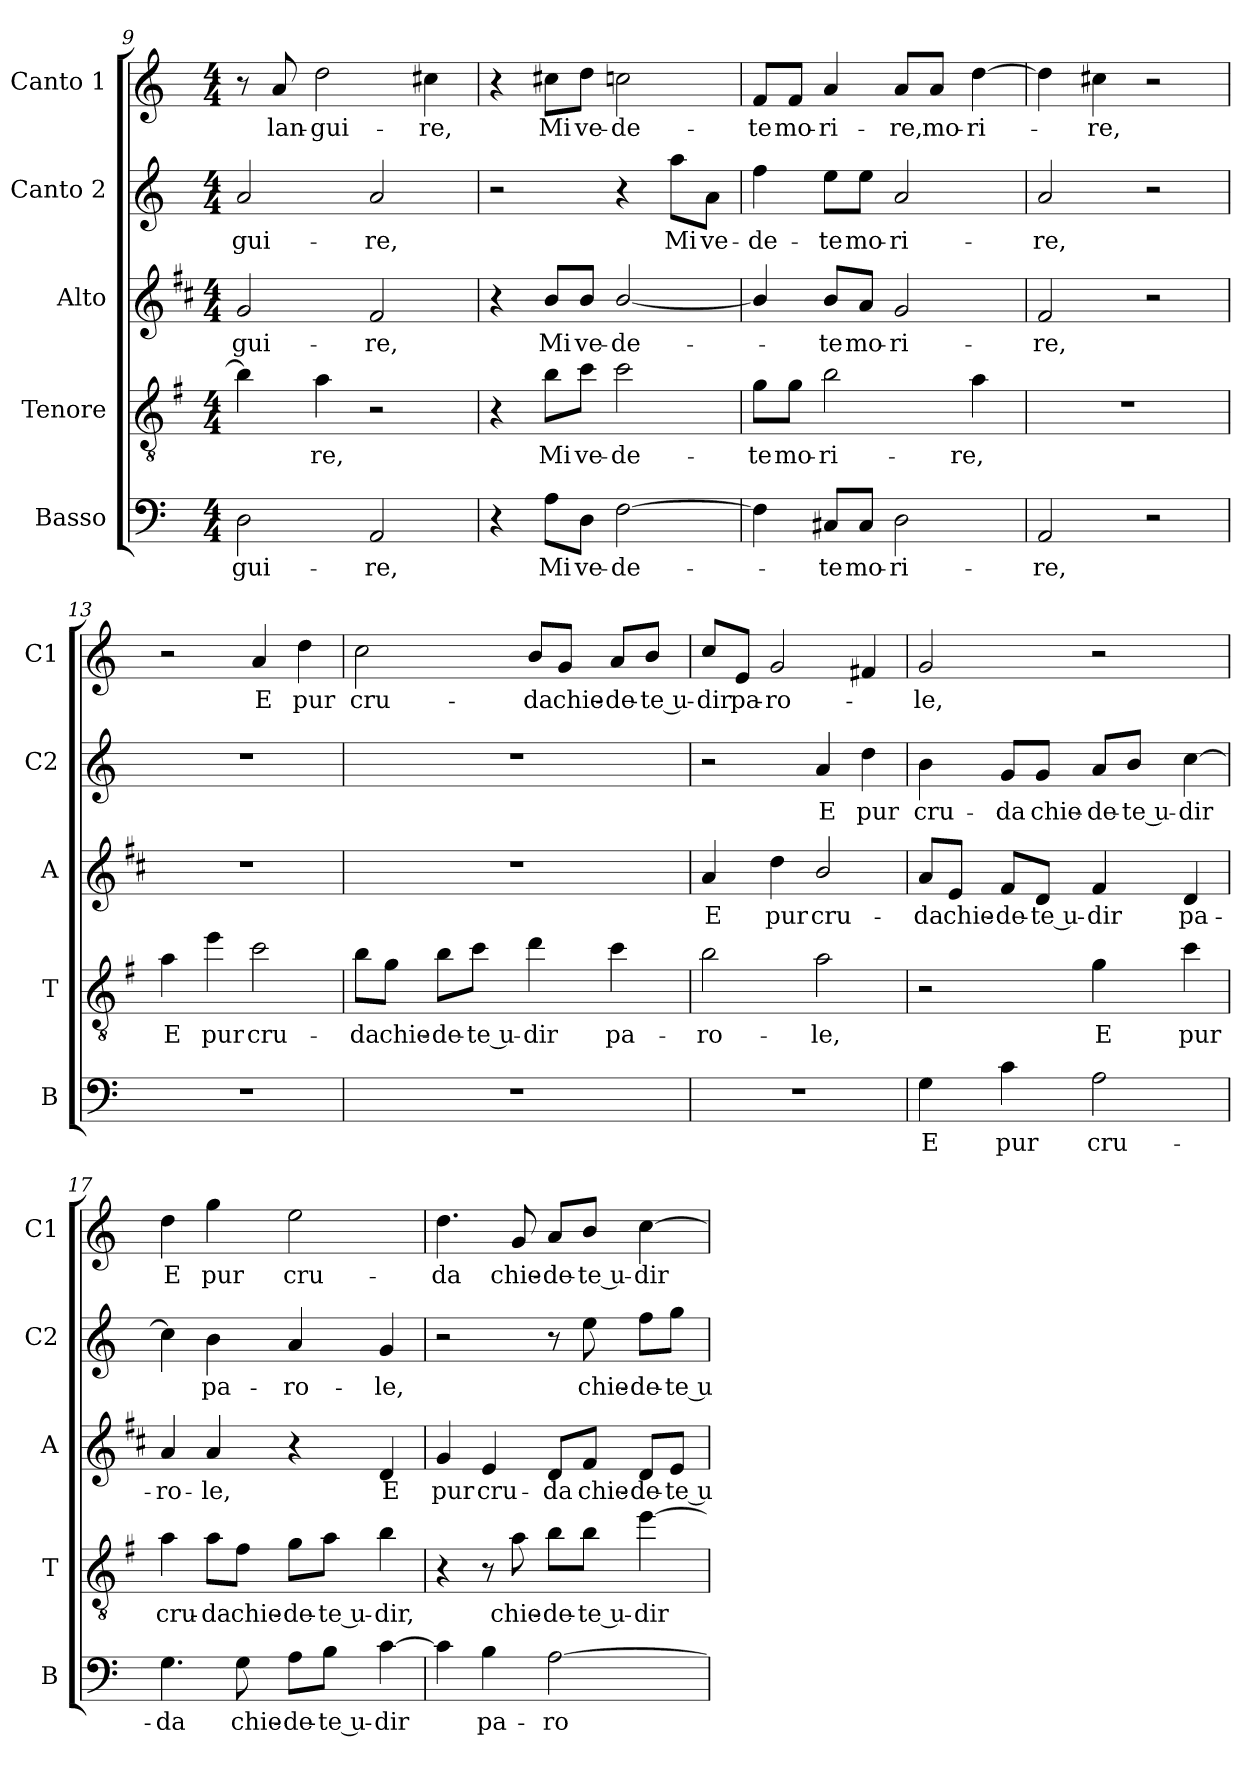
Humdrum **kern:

**kern	**text	**kern	**text	**kern	**text	**kern	**text	**kern	**text
*part5	*part5	*part4	*part4	*part3	*part3	*part2	*part2	*part1	*part1
*staff5	*staff5	*staff4	*staff4	*staff3	*staff3	*staff2	*staff2	*staff1	*staff1
*I"Basso	*	*I"Tenore	*	*I"Alto	*	*I"Canto 2	*	*I"Canto 1	*
*I'B	*	*I'T	*	*I'A	*	*I'C2	*	*I'C1	*
*clefF4	*	*clefGv2	*	*clefG2	*	*clefG2	*	*clefG2	*
*	*	*ITrd4c7	*	*ITrd1c2	*	*	*	*	*
*k[]	*	*k[]	*	*k[]	*	*k[]	*	*k[]	*
*C:	*	*C:	*	*C:	*	*C:	*	*C:	*
*M4/4	*	*M4/4	*	*M4/4	*	*M4/4	*	*M4/4	*
=9	=9	=9	=9	=9	=9	=9	=9	=9	=9
!	!LO:LY:b	!	!	!	!LO:LY:b	!	!LO:LY:b	!	!
2D\	-gui-	4e\]	.	2f/	-gui-	2a/	-gui-	8r	.
!	!	!	!	!	!	!	!	!	!LO:LY:b
.	.	.	.	.	.	.	.	8a/	lan-
!	!	!	!LO:LY:b	!	!	!	!	!	!LO:LY:b
.	.	4d\	-re,	.	.	.	.	2dd\	-gui-
!	!LO:LY:b	!	!	!	!LO:LY:b	!	!LO:LY:b	!	!
2AA/	-re,	2r	.	2e/	-re,	2a/	-re,	.	.
!	!	!	!	!	!	!	!	!	!LO:LY:b
.	.	.	.	.	.	.	.	4cc#X\	-re,
!!LO:PB:g=z
=10	=10	=10	=10	=10	=10	=10	=10	=10	=10
4r	.	4r	.	4r	.	2r	.	4r	.
!	!LO:LY:b	!	!LO:LY:b	!	!LO:LY:b	!	!	!	!LO:LY:b
8A\L	Mi	8e\L	Mi	8a/L	Mi	.	.	8cc#X\L	Mi
!	!LO:LY:b	!	!LO:LY:b	!	!LO:LY:b	!	!	!	!LO:LY:b
8D\J	ve-	8f\J	ve-	8a/J	ve-	.	.	8dd\J	ve-
!	!LO:LY:b	!	!LO:LY:b	!	!LO:LY:b	!	!	!	!LO:LY:b
[2F\	-de-	2f\	-de-	[2a/	-de-	4r	.	2ccn\	-de-
!	!	!	!	!	!	!	!LO:LY:b	!	!
.	.	.	.	.	.	8aa\L	Mi	.	.
!	!	!	!	!	!	!	!LO:LY:b	!	!
.	.	.	.	.	.	8a\J	ve-	.	.
=11	=11	=11	=11	=11	=11	=11	=11	=11	=11
!	!	!	!LO:LY:b	!	!	!	!LO:LY:b	!	!LO:LY:b
4F\]	.	8c\L	-te	4a/]	.	4ff\	-de-	8f/L	-te
!	!	!	!LO:LY:b	!	!	!	!	!	!LO:LY:b
.	.	8c\J	mo-	.	.	.	.	8f/J	mo-
!	!LO:LY:b	!	!LO:LY:b	!	!LO:LY:b	!	!LO:LY:b	!	!LO:LY:b
8C#X/L	-te	2e\	-ri-	8a/L	-te	8ee\L	-te	4a/	-ri-
!	!LO:LY:b	!	!	!	!LO:LY:b	!	!LO:LY:b	!	!
8C#/J	mo-	.	.	8g/J	mo-	8ee\J	mo-	.	.
!	!LO:LY:b	!	!	!	!LO:LY:b	!	!LO:LY:b	!	!LO:LY:b
2D\	-ri-	.	.	2f/	-ri-	2a/	-ri-	8a/L	-re,
!	!	!	!	!	!	!	!	!	!LO:LY:b
.	.	.	.	.	.	.	.	8a/J	mo-
!	!	!	!LO:LY:b	!	!	!	!	!	!LO:LY:b
.	.	4d\	-re,	.	.	.	.	[4dd\	-ri-
=12	=12	=12	=12	=12	=12	=12	=12	=12	=12
!	!LO:LY:b	!	!	!	!LO:LY:b	!	!LO:LY:b	!	!
2AA/	-re,	1r	.	2e/	-re,	2a/	-re,	4dd\]	.
!	!	!	!	!	!	!	!	!	!LO:LY:b
.	.	.	.	.	.	.	.	4cc#X\	-re,
2r	.	.	.	2r	.	2r	.	2r	.
=13	=13	=13	=13	=13	=13	=13	=13	=13	=13
!	!	!	!LO:LY:b	!	!	!	!	!	!
1r	.	4d\	E	1r	.	1r	.	2r	.
!	!	!	!LO:LY:b	!	!	!	!	!	!
.	.	4a\	pur	.	.	.	.	.	.
!	!	!	!LO:LY:b	!	!	!	!	!	!LO:LY:b
.	.	2f\	cru-	.	.	.	.	4a/	E
!	!	!	!	!	!	!	!	!	!LO:LY:b
.	.	.	.	.	.	.	.	4dd\	pur
=14	=14	=14	=14	=14	=14	=14	=14	=14	=14
!	!	!	!LO:LY:b	!	!	!	!	!	!LO:LY:b
1r	.	8e\L	-da	1r	.	1r	.	2cc\	cru-
!	!	!	!LO:LY:b	!	!	!	!	!	!
.	.	8c\J	chie-	.	.	.	.	.	.
!	!	!	!LO:LY:b	!	!	!	!	!	!
.	.	8e\L	-de-	.	.	.	.	.	.
!	!	!	!LO:LY:b	!	!	!	!	!	!
.	.	8f\J	-te u-	.	.	.	.	.	.
!	!	!	!LO:LY:b	!	!	!	!	!	!LO:LY:b
.	.	4g\	-dir	.	.	.	.	8b/L	-da
!	!	!	!	!	!	!	!	!	!LO:LY:b
.	.	.	.	.	.	.	.	8g/J	chie-
!	!	!	!LO:LY:b	!	!	!	!	!	!LO:LY:b
.	.	4f\	pa-	.	.	.	.	8a/L	-de-
!	!	!	!	!	!	!	!	!	!LO:LY:b
.	.	.	.	.	.	.	.	8b/J	-te u-
!!LO:LB:g=z
=15	=15	=15	=15	=15	=15	=15	=15	=15	=15
!	!	!	!LO:LY:b	!	!LO:LY:b	!	!	!	!LO:LY:b
1r	.	2e\	-ro-	4g/	E	2r	.	8cc/L	-dir
!	!	!	!	!	!	!	!	!	!LO:LY:b
.	.	.	.	.	.	.	.	8e/J	pa-
!	!	!	!	!	!LO:LY:b	!	!	!	!LO:LY:b
.	.	.	.	4cc\	pur	.	.	2g/	-ro-
!	!	!	!LO:LY:b	!	!LO:LY:b	!	!LO:LY:b	!	!
.	.	2d\	-le,	2a/	cru-	4a/	E	.	.
!	!	!	!	!	!	!	!LO:LY:b	!	!
.	.	.	.	.	.	4dd\	pur	4f#X/	.
=16	=16	=16	=16	=16	=16	=16	=16	=16	=16
!	!LO:LY:b	!	!	!	!LO:LY:b	!	!LO:LY:b	!	!LO:LY:b
4G\	E	2r	.	8g/L	-da	4b\	cru-	2g/	-le,
!	!	!	!	!	!LO:LY:b	!	!	!	!
.	.	.	.	8d/J	chie-	.	.	.	.
!	!LO:LY:b	!	!	!	!LO:LY:b	!	!LO:LY:b	!	!
4c\	pur	.	.	8e/L	-de-	8g/L	-da	.	.
!	!	!	!	!	!LO:LY:b	!	!LO:LY:b	!	!
.	.	.	.	8c/J	-te u-	8g/J	chie-	.	.
!	!LO:LY:b	!	!LO:LY:b	!	!LO:LY:b	!	!LO:LY:b	!	!
2A\	cru-	4c\	E	4e/	-dir	8a/L	-de-	2r	.
!	!	!	!	!	!	!	!LO:LY:b	!	!
.	.	.	.	.	.	8b/J	-te u-	.	.
!	!	!	!LO:LY:b	!	!LO:LY:b	!	!LO:LY:b	!	!
.	.	4f\	pur	4c/	pa-	[4cc\	-dir	.	.
=17	=17	=17	=17	=17	=17	=17	=17	=17	=17
!	!LO:LY:b	!	!LO:LY:b	!	!LO:LY:b	!	!	!	!LO:LY:b
4.G\	-da	4d\	cru-	4g/	-ro-	4cc\]	.	4dd\	E
!	!	!	!LO:LY:b	!	!LO:LY:b	!	!LO:LY:b	!	!LO:LY:b
.	.	8d\L	-da	4g/	-le,	4b\	pa-	4gg\	pur
!	!LO:LY:b	!	!LO:LY:b	!	!	!	!	!	!
8G\	chie-	8B\J	chie-	.	.	.	.	.	.
!	!LO:LY:b	!	!LO:LY:b	!	!	!	!LO:LY:b	!	!LO:LY:b
8A\L	-de-	8c\L	-de-	4r	.	4a/	-ro-	2ee\	cru-
!	!LO:LY:b	!	!LO:LY:b	!	!	!	!	!	!
8B\J	-te u-	8d\J	-te u-	.	.	.	.	.	.
!	!LO:LY:b	!	!LO:LY:b	!	!LO:LY:b	!	!LO:LY:b	!	!
[4c\	-dir	4e\	-dir,	4c/	E	4g/	-le,	.	.
=18	=18	=18	=18	=18	=18	=18	=18	=18	=18
!	!	!	!	!	!LO:LY:b	!	!	!	!LO:LY:b
4c\]	.	4r	.	4f/	pur	2r	.	4.dd\	-da
!	!LO:LY:b	!	!	!	!LO:LY:b	!	!	!	!
4B\	pa-	8r	.	4d/	cru-	.	.	.	.
!	!	!	!LO:LY:b	!	!	!	!	!	!LO:LY:b
.	.	8d\	chie-	.	.	.	.	8g/	chie-
!	!LO:LY:b	!	!LO:LY:b	!	!LO:LY:b	!	!	!	!LO:LY:b
[2A\	-ro-	8e\L	-de-	8c/L	-da	8r	.	8a/L	-de-
!	!	!	!LO:LY:b	!	!LO:LY:b	!	!LO:LY:b	!	!LO:LY:b
.	.	8e\J	-te u-	8e/J	chie-	8ee\	chie-	8b/J	-te u-
!	!	!	!LO:LY:b	!	!LO:LY:b	!	!LO:LY:b	!	!LO:LY:b
.	.	[4a\	-dir	8c/L	-de-	8ff\L	-de-	[4cc\	-dir
!	!	!	!	!	!LO:LY:b	!	!LO:LY:b	!	!
.	.	.	.	8d/J	-te u-	8gg\J	-te u-	.	.
=	=	=	=	=	=	=	=	=	=
*-	*-	*-	*-	*-	*-	*-	*-	*-	*-
